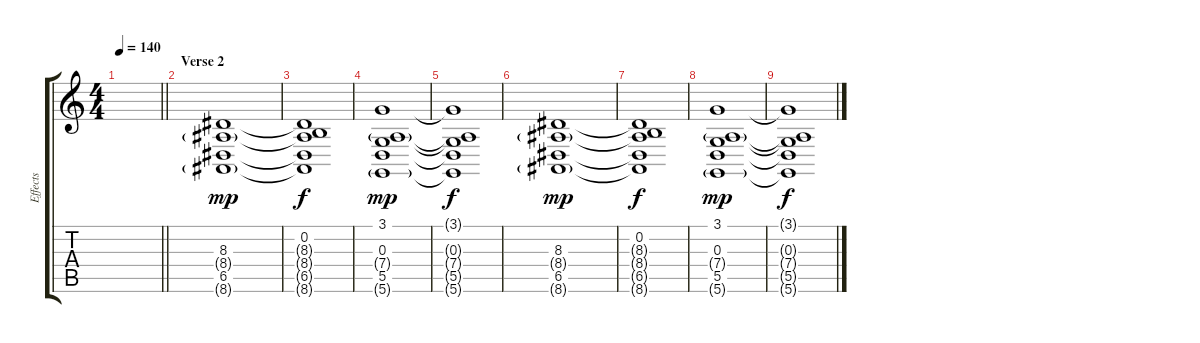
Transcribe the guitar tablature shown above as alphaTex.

\track ("Effects" "Effects") {instrument synthstrings1}
\staff {score tabs}
\tuning (E4 B3 G3 D3 A2 D2) {hide}
\ts (4 4)
\tempo 140
\clef g2
\barLineRight lightlight
\ks c
|
\section ("" "Verse 2")
(8.3 8.4{g} 6.5 8.6{g}).1{dy mp volume 10} |
(0.2 8.3{t} 8.4{t} 6.5{t} 8.6{t}).1{dy f} |
(3.1 0.3 7.4{g} 5.5 5.6{g}).1{dy mp} |
(3.1{t} 0.3{t} 7.4{t} 5.5{t} 5.6{t}).1{dy f} |
(8.3 8.4{g} 6.5 8.6{g}).1{dy mp} |
(0.2 8.3{t} 8.4{t} 6.5{t} 8.6{t}).1{dy f} |
(3.1 0.3 7.4{g} 5.5 5.6{g}).1{dy mp} |
(3.1{t} 0.3{t} 7.4{t} 5.5{t} 5.6{t}).1{dy f}
